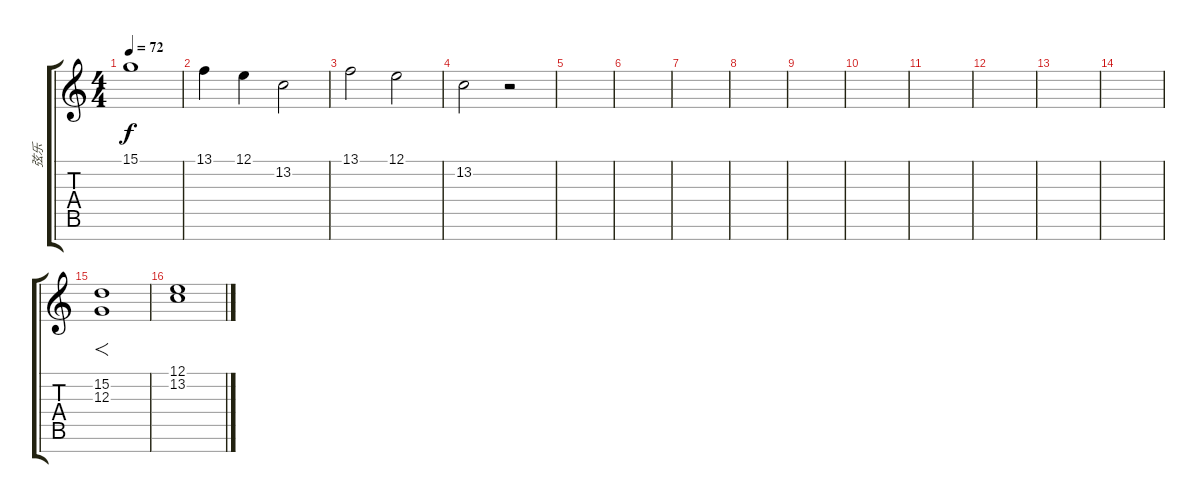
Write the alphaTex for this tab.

\track ("弦乐" "弦乐") {instrument stringensemble1}
\staff {score tabs}
\tuning (E4 B3 G3 D3 A2 E2 B1) {hide}
\ts (4 4)
\tempo 72
\clef g2
\ks c
15.1.1{dy f} |
13.1.4 12.1.4 13.2.2 |
13.1.2 12.1.2 |
13.2.2 r.2 |
|
|
|
|
|
|
|
|
|
|
(15.2 12.3).1{f} |
(12.1 13.2).1
